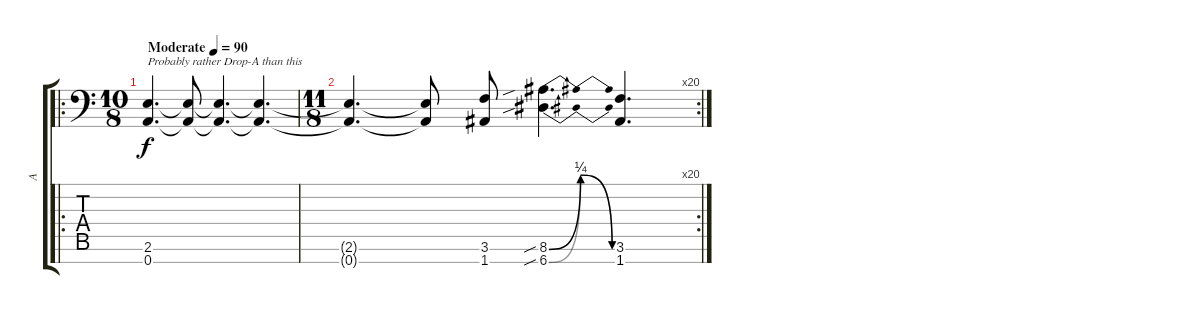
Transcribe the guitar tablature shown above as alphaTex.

\track ("A" "A") {instrument overdrivenguitar}
\staff {score tabs}
\tuning (D4 A3 F3 C3 G2 D2 A1) {hide}
\ro
\ts (10 8)
\tempo (90 "Moderate")
\clef f4
\ks c
(2.6 0.7).4{d txt "Probably rather Drop-A than this" dy f instrument overdrivenguitar} (2.6{t} 0.7{t}).8 (2.6{t} 0.7{t}).4{d} (2.6{t} 0.7{t}).4{d} |
\rc 20
\ts (11 8)
(2.6{t} 0.7{t}).4{d} (2.6{t} 0.7{t}).8 (3.6 1.7).8 (8.6{be (bendrelease 0 0 30 1 30 1 60 0) sib} 6.7{be (bendrelease 0 0 30 1 30 1 60 0) sib}).4{d} (3.6 1.7).4{d}
